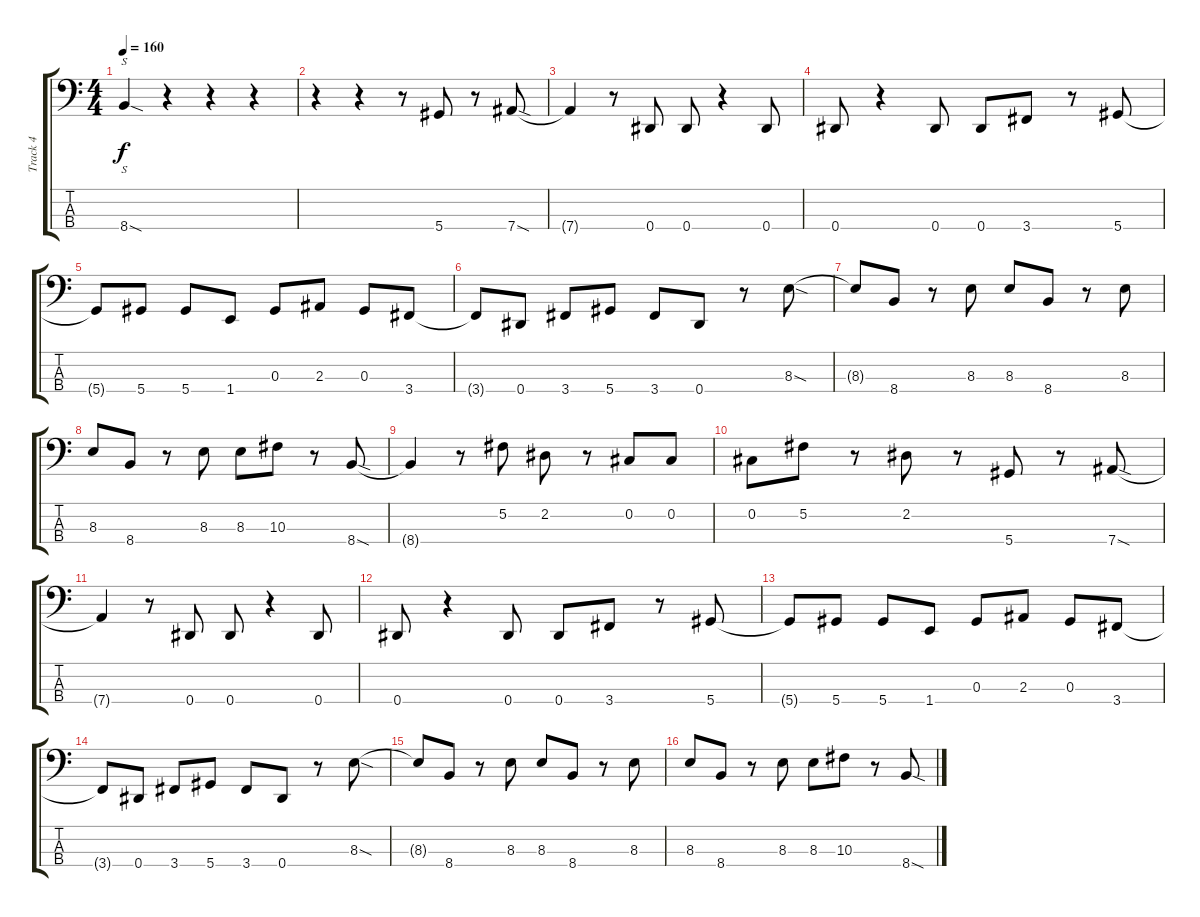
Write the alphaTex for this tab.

\track ("Track 4" "Track 4") {instrument electricbasspick}
\staff {score tabs}
\tuning (Gb2 Db2 Ab1 Eb1) {hide}
\ts (4 4)
\tempo 160
\clef f4
\ks c
8.4{sod}.4{s dy f instrument electricbasspick} r.4 r.4 r.4 |
r.4 r.4 r.8 5.4.8 r.8 7.4{sod}.8 |
7.4{t}.4 r.8 0.4.8 0.4.8 r.4 0.4.8 |
0.4.8 r.4 0.4.8 0.4.8 3.4.8 r.8 5.4.8 |
5.4{t}.8 5.4.8 5.4.8 1.4.8 0.3.8 2.3.8 0.3.8 3.4.8 |
3.4{t}.8 0.4.8 3.4.8 5.4.8 3.4.8 0.4.8 r.8 8.3{sod}.8 |
8.3{t}.8 8.4.8 r.8 8.3.8 8.3.8 8.4.8 r.8 8.3.8 |
8.3.8 8.4.8 r.8 8.3.8 8.3.8 10.3.8 r.8 8.4{sod}.8 |
8.4{t}.4 r.8 5.2.8 2.2.8 r.8 0.2.8 0.2.8 |
0.2.8 5.2.8 r.8 2.2.8 r.8 5.4.8 r.8 7.4{sod}.8 |
7.4{t}.4 r.8 0.4.8 0.4.8 r.4 0.4.8 |
0.4.8 r.4 0.4.8 0.4.8 3.4.8 r.8 5.4.8 |
5.4{t}.8 5.4.8 5.4.8 1.4.8 0.3.8 2.3.8 0.3.8 3.4.8 |
3.4{t}.8 0.4.8 3.4.8 5.4.8 3.4.8 0.4.8 r.8 8.3{sod}.8 |
8.3{t}.8 8.4.8 r.8 8.3.8 8.3.8 8.4.8 r.8 8.3.8 |
8.3.8 8.4.8 r.8 8.3.8 8.3.8 10.3.8 r.8 8.4{sod}.8
